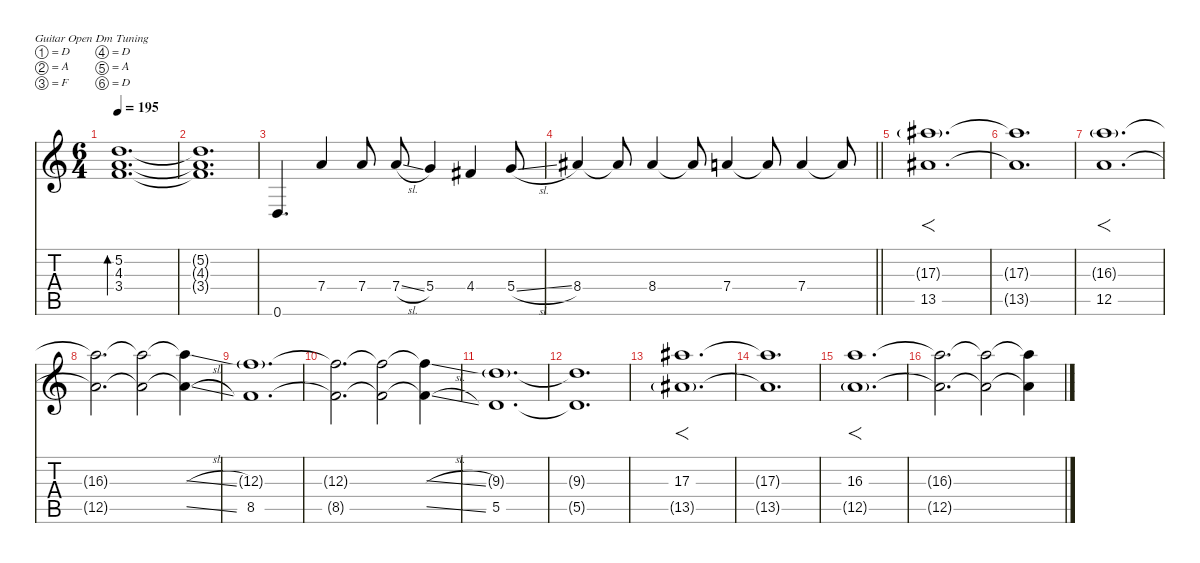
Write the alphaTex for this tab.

\defaultSystemsLayout 4
\hideDynamics
\bracketExtendMode nobrackets
\singleTrackTrackNamePolicy hidden
\multiTrackTrackNamePolicy hidden
\firstSystemTrackNameMode fullname
\firstSystemTrackNameOrientation horizontal
\otherSystemsTrackNameOrientation horizontal
\track ("Guitar 1" "dist.guit.") {defaultSystemsLayout 4 mute instrument distortionguitar}
\staff {score tabs}
\tuning (D4 A3 F3 D3 A2 D2)
\ts (6 4)
\tempo 195
\clef g2
\ks c
(5.2 4.3 3.4).1{d bd 60 dy f beam Up} |
(5.2{t} 4.3{t} 3.4{t}).1{d beam Up} |
0.6.4{d beam Up} 7.4.4{beam Up} 7.4.8{beam Up} 7.4{sl}.8{beam Up} 5.4.4{beam Up} 4.4{acc #}.4{beam Up} 5.4{sl}.8{beam Up} |
\barLineRight lightlight
8.4{acc #}.4{beam Up} 8.4{t acc #}.8{beam Up} 8.4{acc #}.4{beam Up} 8.4{t acc #}.8{beam Up} 7.4.4{beam Up} 7.4{t}.8{beam Up} 7.4.4{beam Up} 7.4{t}.8{beam Up} |
(17.3{g acc #} 13.5{acc #}).1{f d beam Down} |
(17.3{t acc #} 13.5{t acc #}).1{d beam Down} |
(16.3{g} 12.5).1{f d beam Down} |
(16.3{t} 12.5{t}).2{d beam Down} (16.3{t} 12.5{t}).2{beam Down} (16.3{sl t} 12.5{sl t}).4{beam Down} |
(12.3{g} 8.5).1{d beam Down} |
(12.3{t} 8.5{t}).2{d beam Down} (12.3{t} 8.5{t}).2{beam Down} (12.3{sl t} 8.5{sl t}).4{beam Down} |
(9.3{g} 5.5).1{d beam Up} |
(9.3{t} 5.5{t}).1{d beam Up} |
(17.3{acc #} 13.5{g acc #}).1{f d beam Down} |
(17.3{t acc #} 13.5{t acc #}).1{d beam Down} |
(16.3 12.5{g}).1{f d beam Down} |
(16.3{t} 12.5{t}).2{d beam Down} (16.3{t} 12.5{t}).2{beam Down} (16.3{sl t} 12.5{sl t}).4{beam Down}
